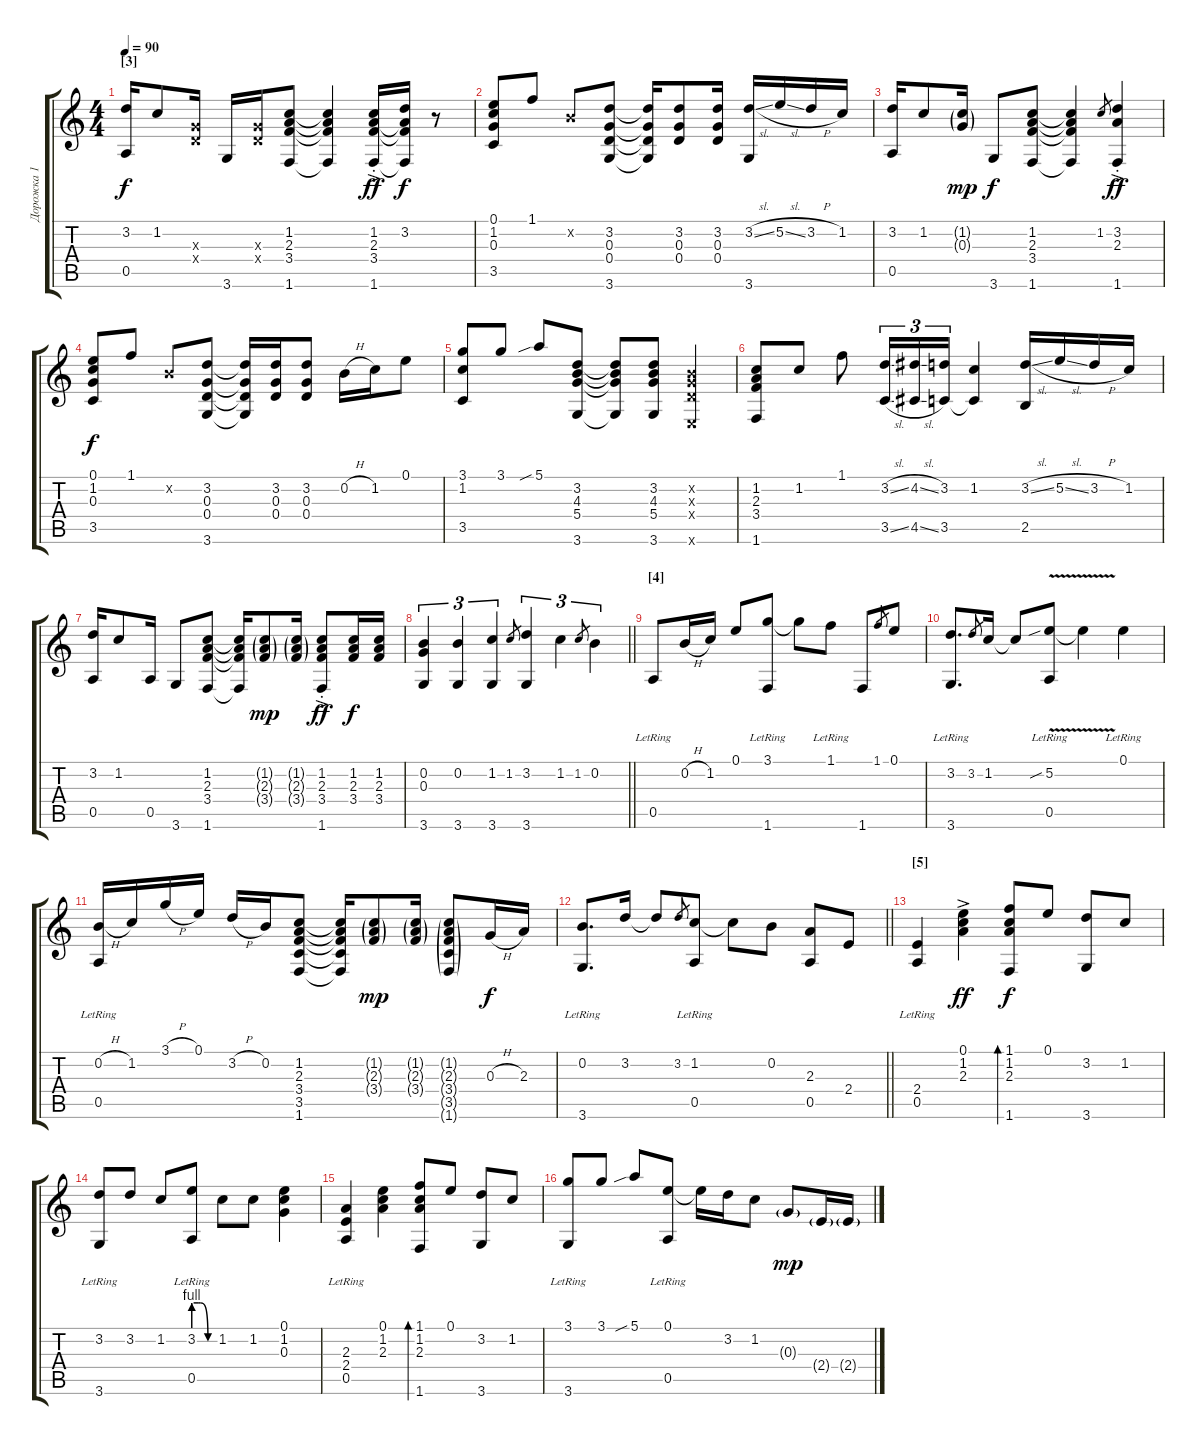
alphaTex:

\track ("Дорожка 1" "Дорожка 1") {instrument acousticguitarsteel}
\staff {score tabs}
\tuning (E4 B3 G3 D3 A2 E2) {hide}
\ts (4 4)
\section ("" "[3]")
\tempo 90
\clef g2
\ks c
(3.2 0.5).16{dy f} 1.2.8 (0.3{x} 0.4{x}).16 3.6.16 (0.3{x} 0.4{x}).16 (1.2 2.3 3.4 1.6).8 (1.2{t} 2.3{t} 3.4{t} 1.6{t}).4 (1.2{ac st} 2.3{ac st} 3.4{ac st} 1.6{ac}).16{dy ff} (3.2 2.3{t} 3.4{t} 1.6{t}).16{dy f} r.8 |
(0.1 1.2 0.3 3.5).8 1.1.8 0.2{x}.8 (3.2 0.3 0.4 3.6).8 (3.2{t} 0.3{t} 0.4{t} 3.6{t}).16 (3.2 0.3 0.4).8 (3.2 0.3 0.4).16 (3.2{sl} 3.6).16 5.2{sl}.16 3.2{h}.16 1.2.16 |
(3.2 0.5).16 1.2.8 (1.2{g} 0.3{g}).16{dy mp} 3.6.8{dy f} (1.2 2.3 3.4 1.6).8 (1.2{t} 2.3{t} 3.4{t} 1.6{t}).4 1.2.8{gr} (3.2{ac st} 2.3{ac st} 1.6{ac st}).4{dy ff} |
(0.1 1.2 0.3 3.5).8{dy f} 1.1.8 0.2{x}.8 (3.2 0.3 0.4 3.6).8 (3.2{t} 0.3{t} 0.4{t} 3.6{t}).16 (3.2 0.3 0.4).16 (3.2 0.3 0.4).8 0.2{h}.16 1.2.16 0.1.8 |
(3.1 1.2 3.5).8 3.1.8 5.1{sib}.8 (3.2 4.3 5.4 3.6).8 (3.2{t} 4.3{t} 5.4{t} 3.6{t}).8 (3.2 4.3 5.4 3.6).8 (0.2{x} 0.3{x} 0.4{x} 0.6{x}).4 |
(1.2 2.3 3.4 1.6).8 1.2.8 1.1.8 (3.2{sl} 3.5{sl}).16{tu (3 2)} (4.2{sl} 4.5{sl}).16{tu (3 2)} (3.2 3.5).16{tu (3 2)} (1.2 3.5{t}).4 (3.2{sl} 2.5).16 5.2{sl}.16 3.2{h}.16 1.2.16 |
(3.2 0.5).16 1.2.8 0.5.16 3.6.8 (1.2 2.3 3.4 1.6).8 (1.2{t} 2.3{t} 3.4{t} 1.6{t}).16 (1.2{g} 2.3{g} 3.4{g}).8{dy mp} (1.2{g} 2.3{g} 3.4{g}).16 (1.2{ac st} 2.3{ac st} 3.4 1.6{ac st}).8{dy ff} (1.2 2.3 3.4).16{dy f} (1.2 2.3 3.4).16 |
\barLineRight lightlight
(0.2 0.3 3.6).4{tu (3 2)} (0.2 3.6).4{tu (3 2)} (1.2 3.6).4{tu (3 2)} 1.2.8{gr} (3.2 3.6).4{tu (3 2)} 1.2.4{tu (3 2)} 1.2.8{gr} 0.2.4{tu (3 2)} |
\section ("" "[4]")
0.5{lr}.8 0.2{h}.16 1.2.16 0.1.8 (3.1 1.6{lr}).8 3.1{t}.8 1.1{lr}.8 1.6.8 1.1.8{gr} 0.1.8 |
(3.2 3.6{lr}).8{d} 3.2.8{gr} 1.2.16 1.2{t}.8 (5.2{v sib} 0.5{lr}).8 5.2{t}.4 0.1{lr}.4 |
(0.2{h} 0.5{lr}).16 1.2.16 3.1{h}.16 0.1.16 3.2{h}.16 0.2.16 (1.2 2.3 3.4 3.5 1.6).8 (1.2{t} 2.3{t} 3.4{t} 3.5{t} 1.6{t}).16 (1.2{g} 2.3{g} 3.4{g}).8{dy mp} (1.2{g} 2.3{g} 3.4{g}).16 (1.2{g} 2.3{g} 3.4{g} 3.5{g} 1.6{g}).8 0.3{h}.16{dy f} 2.3.16 |
\barLineRight lightlight
(0.2 3.6{lr}).8{d} 3.2.16 3.2{t}.8 3.2.8{gr} (1.2 0.5{lr}).8 1.2{t}.8 0.2.8 (2.3 0.5).8 2.4.8 |
\section ("" "[5]")
(2.4 0.5{lr}).4 (0.1{ac} 1.2{ac} 2.3{ac}).4{dy ff} (1.1 1.2 2.3 1.6).8{bd 60 dy f} 0.1.8 (3.2 3.6).8 1.2.8 |
(3.2 3.6{lr}).8 3.2.8 1.2.8 (3.2{be (custom 0 4 15 4 20 4 41 0 60 0)} 0.5{lr}).8 1.2.8 1.2.8 (0.1 1.2 0.3).4 |
(2.3 2.4 0.5{lr}).4 (0.1 1.2 2.3).4 (1.1 1.2 2.3 1.6).8{bd 60} 0.1.8 (3.2 3.6).8 1.2.8 |
(3.1 3.6{lr}).8 3.1.8 5.1{sib}.8 (0.1 0.5{lr}).8 0.1{t}.16 3.2.16 1.2.8 0.3{g}.8{dy mp} 2.4{g}.16 2.4{g}.16
